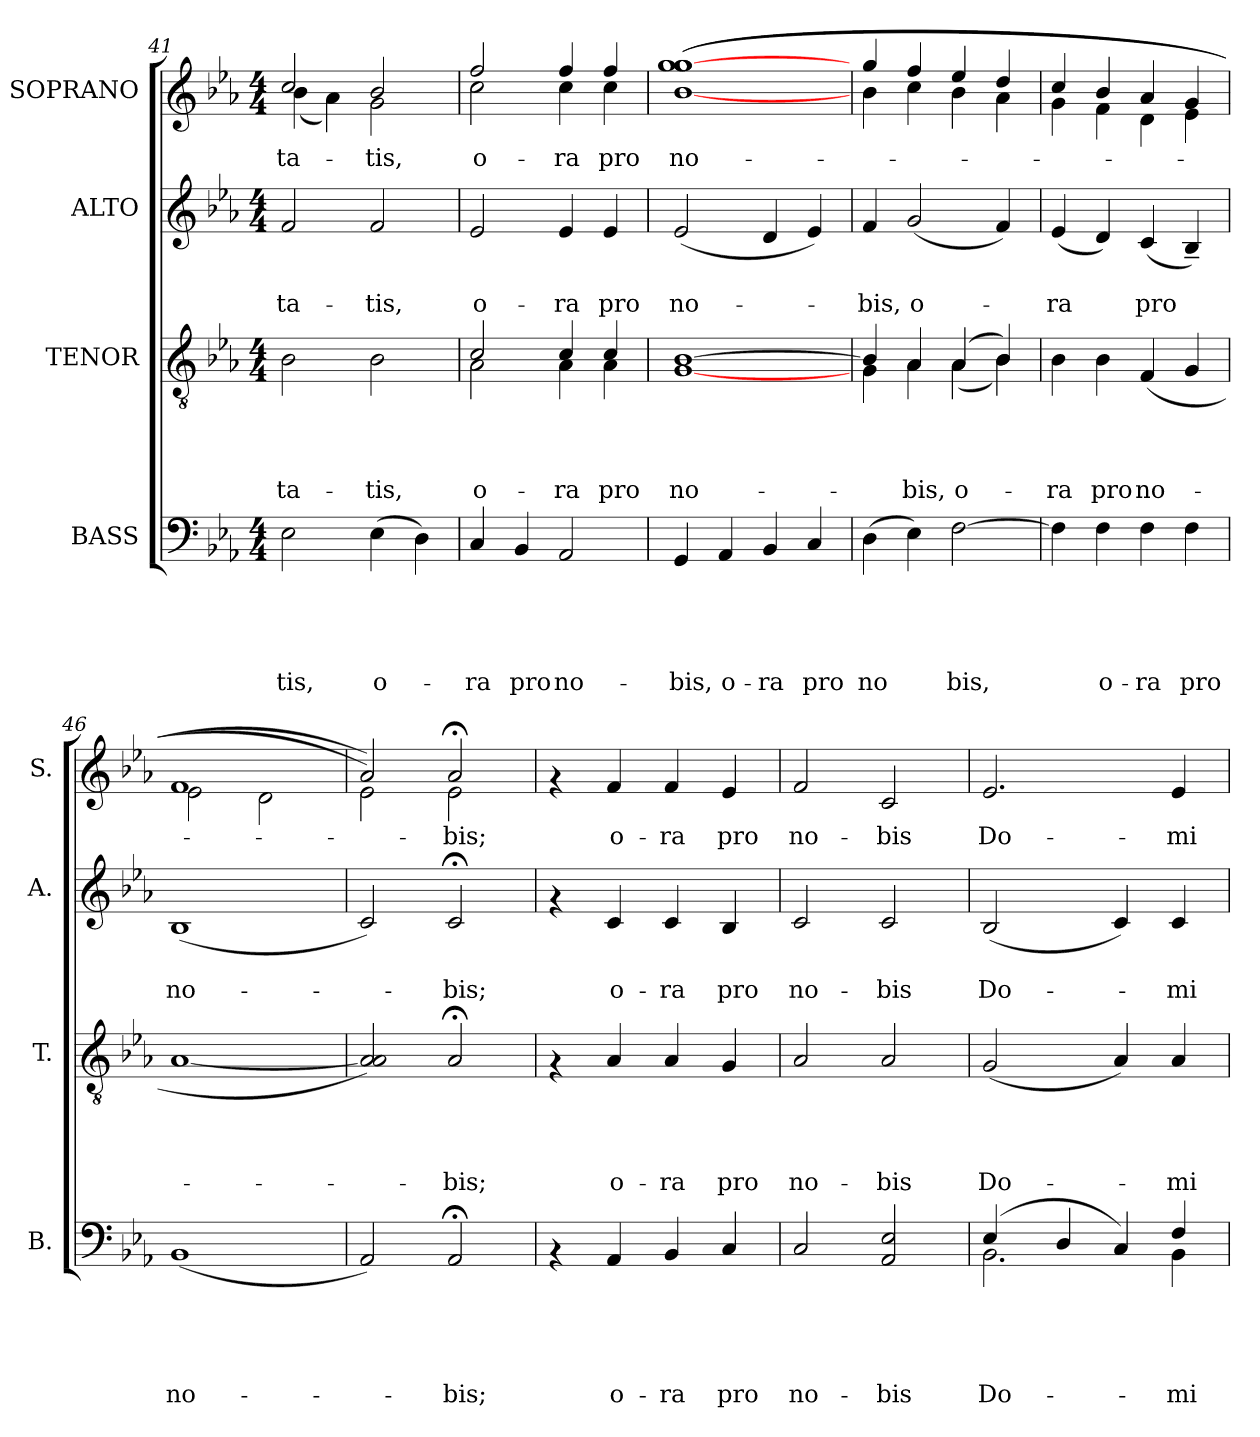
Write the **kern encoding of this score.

**kern	**text	**text	**text	**text	**text	**kern	**text	**text	**text	**text	**kern	**text	**text	**kern	**text
*part4	*part4	*part4	*part4	*part4	*part4	*part3	*part3	*part3	*part3	*part3	*part2	*part2	*part2	*part1	*part1
*staff4	*staff4	*staff4	*staff4	*staff4	*staff4	*staff3	*staff3	*staff3	*staff3	*staff3	*staff2	*staff2	*staff2	*staff1	*staff1
*I"BASS	*	*	*	*	*	*I"TENOR	*	*	*	*	*I"ALTO	*	*	*I"SOPRANO	*
*I'B.	*	*	*	*	*	*I'T.	*	*	*	*	*I'A.	*	*	*I'S.	*
*clefF4	*	*	*	*	*	*clefGv2	*	*	*	*	*clefG2	*	*	*clefG2	*
*k[b-e-a-]	*	*	*	*	*	*k[b-e-a-]	*	*	*	*	*k[b-e-a-]	*	*	*k[b-e-a-]	*
*E-:	*	*	*	*	*	*E-:	*	*	*	*	*E-:	*	*	*E-:	*
*M4/4	*	*	*	*	*	*M4/4	*	*	*	*	*M4/4	*	*	*M4/4	*
=41	=41	=41	=41	=41	=41	=41	=41	=41	=41	=41	=41	=41	=41	=41	=41
!	!	!	!	!	!LO:LY:b	!	!	!	!	!LO:LY:b	!	!	!LO:LY:b	!	!LO:LY:b
*	*	*	*	*	*	*	*	*	*	*	*	*	*	*^	*
2E-\	.	.	.	.	-tis,	2B-\	.	.	.	-ta-	2f/	.	-ta-	2cc/	(<4b-\	ta-
.	.	.	.	.	.	.	.	.	.	.	.	.	.	.	4a-\)	.
!	!	!	!	!	!LO:LY:b	!	!	!	!	!LO:LY:b	!	!	!LO:LY:b	!	!	!LO:LY:b
(>4E-\	.	.	.	.	o-	2B-\	.	.	.	-tis,	2f/	.	-tis,	2g\	2b-/	-tis,
4D\)	.	.	.	.	.	.	.	.	.	.	.	.	.	.	.	.
!!LO:PB:g=z	!!
=42	=42	=42	=42	=42	=42	=42	=42	=42	=42	=42	=42	=42	=42	=42	=42	=42
!	!	!	!	!	!LO:LY:b	!	!	!	!	!LO:LY:b	!	!	!LO:LY:b	!	!	!LO:LY:b
*	*	*	*	*	*	*^	*	*	*	*	*	*	*	*	*	*
4C/	.	.	.	.	-ra	2c/	2A-\	.	.	.	o-	2e-/	.	o-	2ff/	2cc\	-o-
!	!	!	!	!	!LO:LY:b	!	!	!	!	!	!	!	!	!	!	!	!
4BB-/	.	.	.	.	pro	.	.	.	.	.	.	.	.	.	.	.	.
!	!	!	!	!	!LO:LY:b	!	!	!	!	!	!LO:LY:b	!	!	!LO:LY:b	!	!	!LO:LY:b
2AA-/	.	.	.	.	no-	4c/	4A-\	.	.	.	-ra	4e-/	.	-ra	4ff/	4cc\	-ra
!	!	!	!	!	!	!	!	!	!	!	!LO:LY:b	!	!	!LO:LY:b	!	!	!LO:LY:b
.	.	.	.	.	.	4c/	4A-\	.	.	.	pro	4e-/	.	pro	4ff/	4cc\	pro
=43	=43	=43	=43	=43	=43	=43	=43	=43	=43	=43	=43	=43	=43	=43	=43	=43	=43
!	!	!	!	!	!LO:LY:b	!	!	!	!	!	!LO:LY:b	!	!	!LO:LY:b	!	!	!LO:LY:b
*	*	*	*	*	*	*v	*v	*	*	*	*	*	*	*	*v	*v	*
4GG/	.	.	.	.	-bis,	[<1G [>1B-	.	.	.	no-	(<2e-/	.	no-	(>(<[<1b- 1gg 1gg [>1gg	no-
!	!	!	!	!	!LO:LY:b	!	!	!	!	!	!	!	!	!	!
4AA-/	.	.	.	.	o-	.	.	.	.	.	.	.	.	.	.
!	!	!	!	!	!LO:LY:b	!	!	!	!	!	!	!	!	!	!
4BB-/	.	.	.	.	-ra	.	.	.	.	.	4d/	.	.	.	.
!	!	!	!	!	!LO:LY:b	!	!	!	!	!	!	!	!	!	!
4C/	.	.	.	.	pro	.	.	.	.	.	4e-/)	.	.	.	.
=44	=44	=44	=44	=44	=44	=44	=44	=44	=44	=44	=44	=44	=44	=44	=44
!	!	!	!	!	!LO:LY:b	!	!	!	!	!	!	!	!LO:LY:b	!	!
*	*	*	*	*	*	*^	*	*	*	*	*	*	*	*^	*
(>4D\	.	.	.	.	no	4B-/]	4G\	.	.	.	.	4f/	.	-bis,	4gg/	4b-\	.
!	!	!	!	!	!	!	!	!	!	!	!LO:LY:b	!	!	!LO:LY:b	!	!	!
4E-\)	.	.	.	.	.	4A-/	4A-\	.	.	.	-bis,	(<2g/	.	o-	4ff/	4cc\	.
!	!	!	!	!	!LO:LY:b	!	!	!	!	!	!LO:LY:b	!	!	!	!	!	!
[>2F\	.	.	.	.	bis,	(>4A-/	(<4A-\	.	.	.	o-	.	.	.	4ee-/	4b-\	.
.	.	.	.	.	.	4B-/)	4B-\)	.	.	.	.	4f/)	.	.	4dd/	4a-\	.
=45	=45	=45	=45	=45	=45	=45	=45	=45	=45	=45	=45	=45	=45	=45	=45	=45	=45
!	!	!	!	!	!	!	!	!	!	!	!LO:LY:b	!	!	!LO:LY:b	!	!	!
*	*	*	*	*	*	*v	*v	*	*	*	*	*	*	*	*	*	*
4F\]	.	.	.	.	.	4B-\	.	.	.	-ra	(<4e-/	.	-ra	4cc/	4g\	.
!	!	!	!	!	!LO:LY:b	!	!	!	!	!LO:LY:b	!	!	!	!	!	!
4F\	.	.	.	.	o-	4B-\	.	.	.	pro	4d/)	.	.	4b-/	4f\	.
!	!	!	!	!	!LO:LY:b	!	!	!	!	!LO:LY:b	!	!	!LO:LY:b	!	!	!
4F\	.	.	.	.	-ra	(>4F/	.	.	.	no-	(>4c/	.	pro	4a-/	4d\	.
!	!	!	!	!	!LO:LY:b	!	!	!	!	!	!	!	!	!	!	!
4F\	.	.	.	.	pro	4G/	.	.	.	.	4B-~</)	.	.	4g/	4e-\	.
=46	=46	=46	=46	=46	=46	=46	=46	=46	=46	=46	=46	=46	=46	=46	=46	=46
!	!	!	!	!	!LO:LY:b	!	!	!	!	!	!	!	!LO:LY:b	!	!	!
(>1BB-	.	.	.	.	no-	[<1A-	.	.	.	.	(>1B-	.	no-	1f	2e-\	.
.	.	.	.	.	.	.	.	.	.	.	.	.	.	.	2d\	.
=47	=47	=47	=47	=47	=47	=47	=47	=47	=47	=47	=47	=47	=47	=47	=47	=47
2AA-/)	.	.	.	.	.	2A-/] 2A-/)	.	.	.	.	2c/)	.	.	2a-/)	2e-\)	.
!	!	!	!	!	!LO:LY:b	!	!	!	!	!LO:LY:b	!	!	!LO:LY:b	!	!	!LO:LY:b
2AA-;</	.	.	.	.	-bis;	2A-;</	.	.	.	-bis;	2c;</	.	-bis;	2a-;</	2e-\	-bis;
*	*	*	*	*	*	*	*	*	*	*	*	*	*	*v	*v	*
=48	=48	=48	=48	=48	=48	=48	=48	=48	=48	=48	=48	=48	=48	=48	=48
4rAA	.	.	.	.	.	4rF	.	.	.	.	4rf	.	.	4rf	.
!	!	!	!	!	!LO:LY:b	!	!	!	!	!LO:LY:b	!	!	!LO:LY:b	!	!LO:LY:b
4AA-/	.	.	.	.	o-	4A-/	.	.	.	o-	4c/	.	o-	4f/	o-
!	!	!	!	!	!LO:LY:b	!	!	!	!	!LO:LY:b	!	!	!LO:LY:b	!	!LO:LY:b
4BB-/	.	.	.	.	-ra	4A-/	.	.	.	-ra	4c/	.	-ra	4f/	-ra
!	!	!	!	!	!LO:LY:b	!	!	!	!	!LO:LY:b	!	!	!LO:LY:b	!	!LO:LY:b
4C/	.	.	.	.	pro	4G/	.	.	.	pro	4B-/	.	pro	4e-/	pro
=49	=49	=49	=49	=49	=49	=49	=49	=49	=49	=49	=49	=49	=49	=49	=49
!	!	!	!	!	!LO:LY:b	!	!	!	!	!LO:LY:b	!	!	!LO:LY:b	!	!LO:LY:b
2C/	.	.	.	.	no-	2A-/	.	.	.	no-	2c/	.	no-	2f/	no-
!	!	!	!	!	!LO:LY:b	!	!	!	!	!LO:LY:b	!	!	!LO:LY:b	!	!LO:LY:b
2AA-/ 2E-/	.	.	.	.	-bis	2A-/	.	.	.	-bis	2c/	.	-bis	2c/	-bis
!!LO:LB:g=z
=50	=50	=50	=50	=50	=50	=50	=50	=50	=50	=50	=50	=50	=50	=50	=50
*^	*	*	*	*	*	*	*	*	*	*	*	*	*	*	*
*	*^	*	*	*	*	*	*	*	*	*	*	*	*	*	*	*
!	!	!	!	!	!	!	!LO:LY:b	!	!	!	!	!LO:LY:b	!	!	!LO:LY:b	!	!LO:LY:b
16ryy	2.BB-\	(>4E-/	.	.	.	.	-Do-	(<2G/	.	.	.	Do-	(<2B-/	.	Do-	2.e-/	Do-
2...ryy	.	.	.	.	.	.	.	.	.	.	.	.	.	.	.	.	.
.	.	4D/	.	.	.	.	.	.	.	.	.	.	.	.	.	.	.
.	.	4C/)	.	.	.	.	.	4A-/)	.	.	.	.	4c/)	.	.	.	.
!	!	!	!	!	!	!	!LO:LY:b	!	!	!	!	!LO:LY:b	!	!	!LO:LY:b	!	!LO:LY:b
.	4BB-\	4F/	.	.	.	.	mi-	4A-/	.	.	.	-mi-	4c/	.	-mi-	4e-/	-mi-
*v	*v	*v	*	*	*	*	*	*	*	*	*	*	*	*	*	*	*
=	=	=	=	=	=	=	=	=	=	=	=	=	=	=	=
*-	*-	*-	*-	*-	*-	*-	*-	*-	*-	*-	*-	*-	*-	*-	*-
